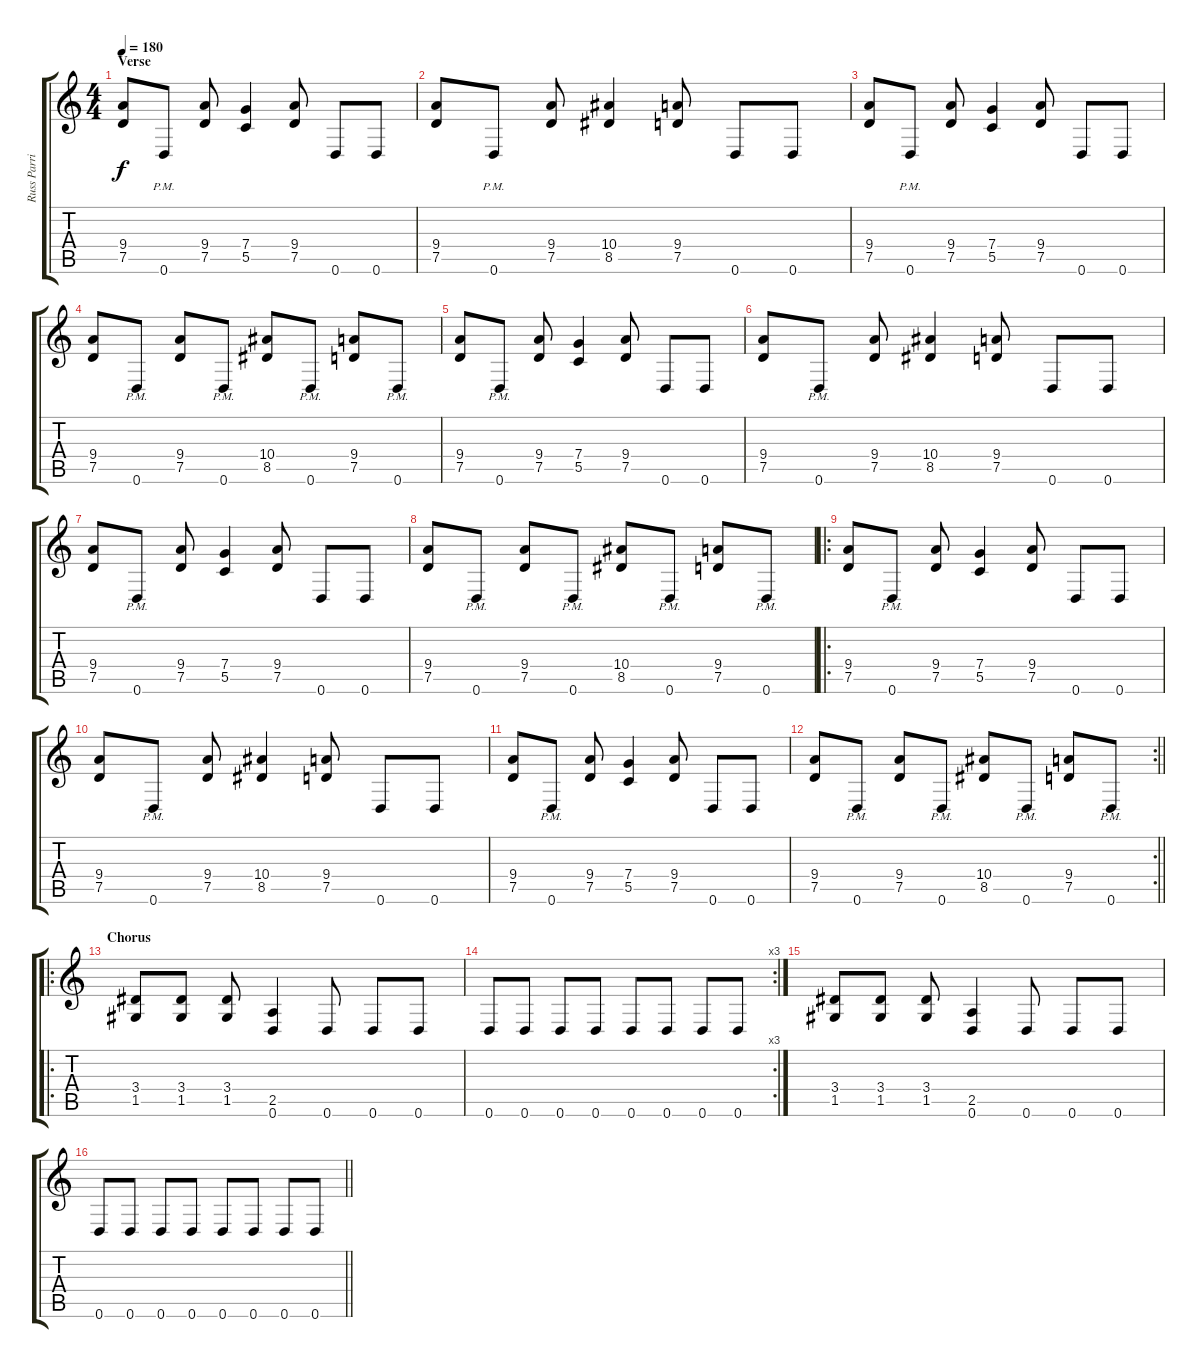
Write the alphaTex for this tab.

\track ("Russ Parrish" "Russ Parri") {instrument distortionguitar}
\staff {score tabs}
\tuning (D4 A3 F3 C3 G2 D2) {hide}
\ts (4 4)
\section ("" "Verse")
\tempo 180
\clef g2
\ks c
(9.4 7.5).8{dy f} 0.6{pm}.8 (9.4 7.5).8 (7.4 5.5).4 (9.4 7.5).8 0.6.8 0.6.8 |
(9.4 7.5).8 0.6{pm}.8 (9.4 7.5).8 (10.4 8.5).4 (9.4 7.5).8 0.6.8 0.6.8 |
(9.4 7.5).8 0.6{pm}.8 (9.4 7.5).8 (7.4 5.5).4 (9.4 7.5).8 0.6.8 0.6.8 |
(9.4 7.5).8 0.6{pm}.8 (9.4 7.5).8 0.6{pm}.8 (10.4 8.5).8 0.6{pm}.8 (9.4 7.5).8 0.6{pm}.8 |
(9.4 7.5).8 0.6{pm}.8 (9.4 7.5).8 (7.4 5.5).4 (9.4 7.5).8 0.6.8 0.6.8 |
(9.4 7.5).8 0.6{pm}.8 (9.4 7.5).8 (10.4 8.5).4 (9.4 7.5).8 0.6.8 0.6.8 |
(9.4 7.5).8 0.6{pm}.8 (9.4 7.5).8 (7.4 5.5).4 (9.4 7.5).8 0.6.8 0.6.8 |
(9.4 7.5).8 0.6{pm}.8 (9.4 7.5).8 0.6{pm}.8 (10.4 8.5).8 0.6{pm}.8 (9.4 7.5).8 0.6{pm}.8 |
\ro
(9.4 7.5).8 0.6{pm}.8 (9.4 7.5).8 (7.4 5.5).4 (9.4 7.5).8 0.6.8 0.6.8 |
(9.4 7.5).8 0.6{pm}.8 (9.4 7.5).8 (10.4 8.5).4 (9.4 7.5).8 0.6.8 0.6.8 |
(9.4 7.5).8 0.6{pm}.8 (9.4 7.5).8 (7.4 5.5).4 (9.4 7.5).8 0.6.8 0.6.8 |
\rc 2
\barLineRight lightlight
(9.4 7.5).8 0.6{pm}.8 (9.4 7.5).8 0.6{pm}.8 (10.4 8.5).8 0.6{pm}.8 (9.4 7.5).8 0.6{pm}.8 |
\ro
\section ("" "Chorus")
(3.4 1.5).8 (3.4 1.5).8 (3.4 1.5).8 (2.5 0.6).4 0.6.8 0.6.8 0.6.8 |
\rc 3
0.6.8 0.6.8 0.6.8 0.6.8 0.6.8 0.6.8 0.6.8 0.6.8 |
(3.4 1.5).8 (3.4 1.5).8 (3.4 1.5).8 (2.5 0.6).4 0.6.8 0.6.8 0.6.8 |
\barLineRight lightlight
0.6.8 0.6.8 0.6.8 0.6.8 0.6.8 0.6.8 0.6.8 0.6.8
